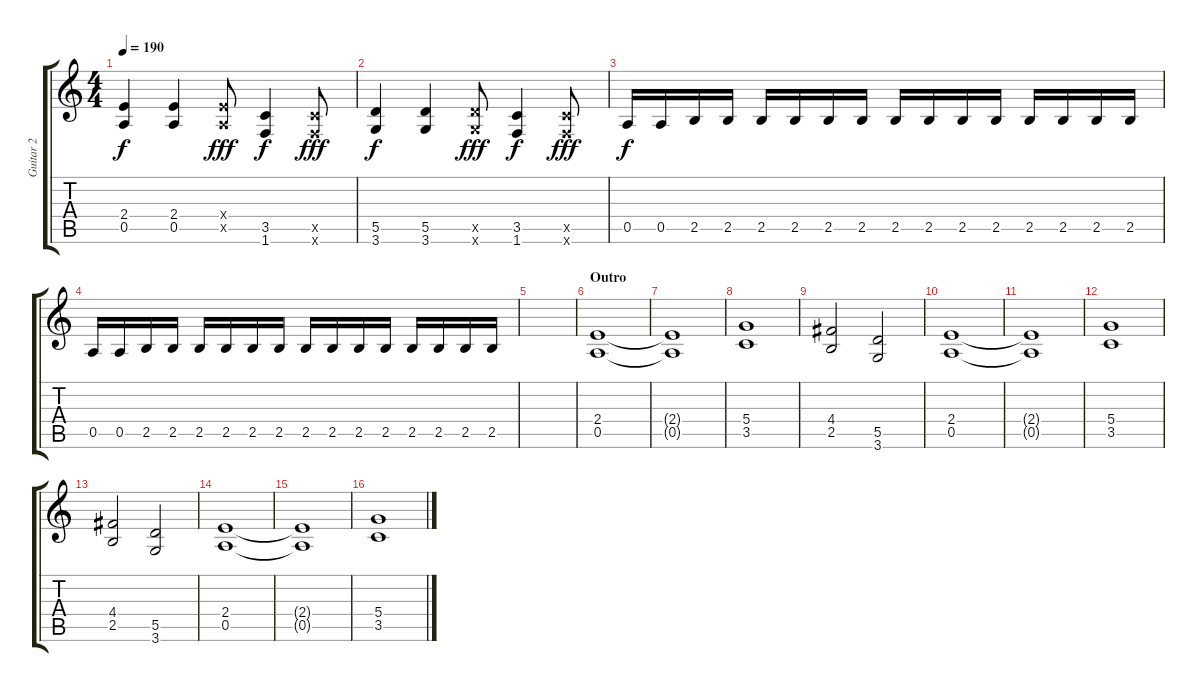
\track ("Guitar 2" "Guitar 2") {instrument distortionguitar}
\staff {score tabs}
\tuning (E4 B3 G3 D3 A2 E2) {hide}
\ts (4 4)
\tempo 190
\clef g2
\ks c
(2.4 0.5).4{dy f} (2.4 0.5).4 (2.4{x} 0.5{x}).8{dy fff} (3.5 1.6).4{dy f} (3.5{x} 1.6{x}).8{dy fff} |
(5.5 3.6).4{dy f} (5.5 3.6).4 (5.5{x} 3.6{x}).8{dy fff} (3.5 1.6).4{dy f} (3.5{x} 1.6{x}).8{dy fff} |
0.5.16{dy f} 0.5.16 2.5.16 2.5.16 2.5.16 2.5.16 2.5.16 2.5.16 2.5.16 2.5.16 2.5.16 2.5.16 2.5.16 2.5.16 2.5.16 2.5.16 |
0.5.16 0.5.16 2.5.16 2.5.16 2.5.16 2.5.16 2.5.16 2.5.16 2.5.16 2.5.16 2.5.16 2.5.16 2.5.16 2.5.16 2.5.16 2.5.16 |
|
\section ("" "Outro")
(2.4 0.5).1 |
(2.4{t} 0.5{t}).1 |
(5.4 3.5).1 |
(4.4 2.5).2 (5.5 3.6).2 |
(2.4 0.5).1 |
(2.4{t} 0.5{t}).1 |
(5.4 3.5).1 |
(4.4 2.5).2 (5.5 3.6).2 |
(2.4 0.5).1 |
(2.4{t} 0.5{t}).1 |
(5.4 3.5).1
